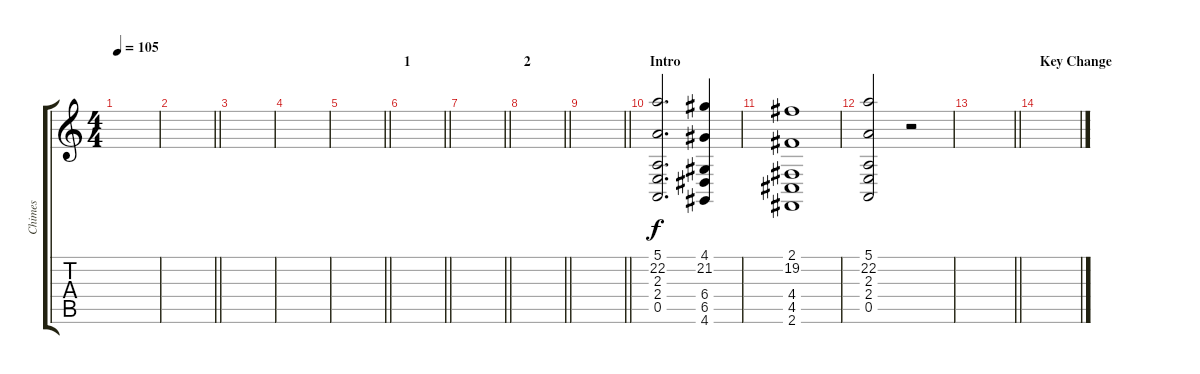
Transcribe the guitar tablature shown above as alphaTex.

\track ("Chimes" "Chimes") {instrument vibraphone}
\staff {score tabs}
\tuning (E4 B3 G3 D3 A2 E2) {hide}
\ts (4 4)
\tempo 105
\clef g2
\ks c
|
\barLineRight lightlight
|
|
|
\barLineRight lightlight
|
\section ("" "1")
\barLineRight lightlight
|
\barLineRight lightlight
|
\section ("" "2")
\barLineRight lightlight
|
\barLineRight lightlight
|
\section ("" "Intro")
(5.1 22.2 2.3 2.4 0.5).2{d} (4.1 21.2 6.4 6.5 4.6).4 |
(2.1 19.2 4.4 4.5 2.6).1 |
(5.1 22.2 2.3 2.4 0.5).2 r.2 |
\barLineRight lightlight
|
\section ("" "Key Change")
